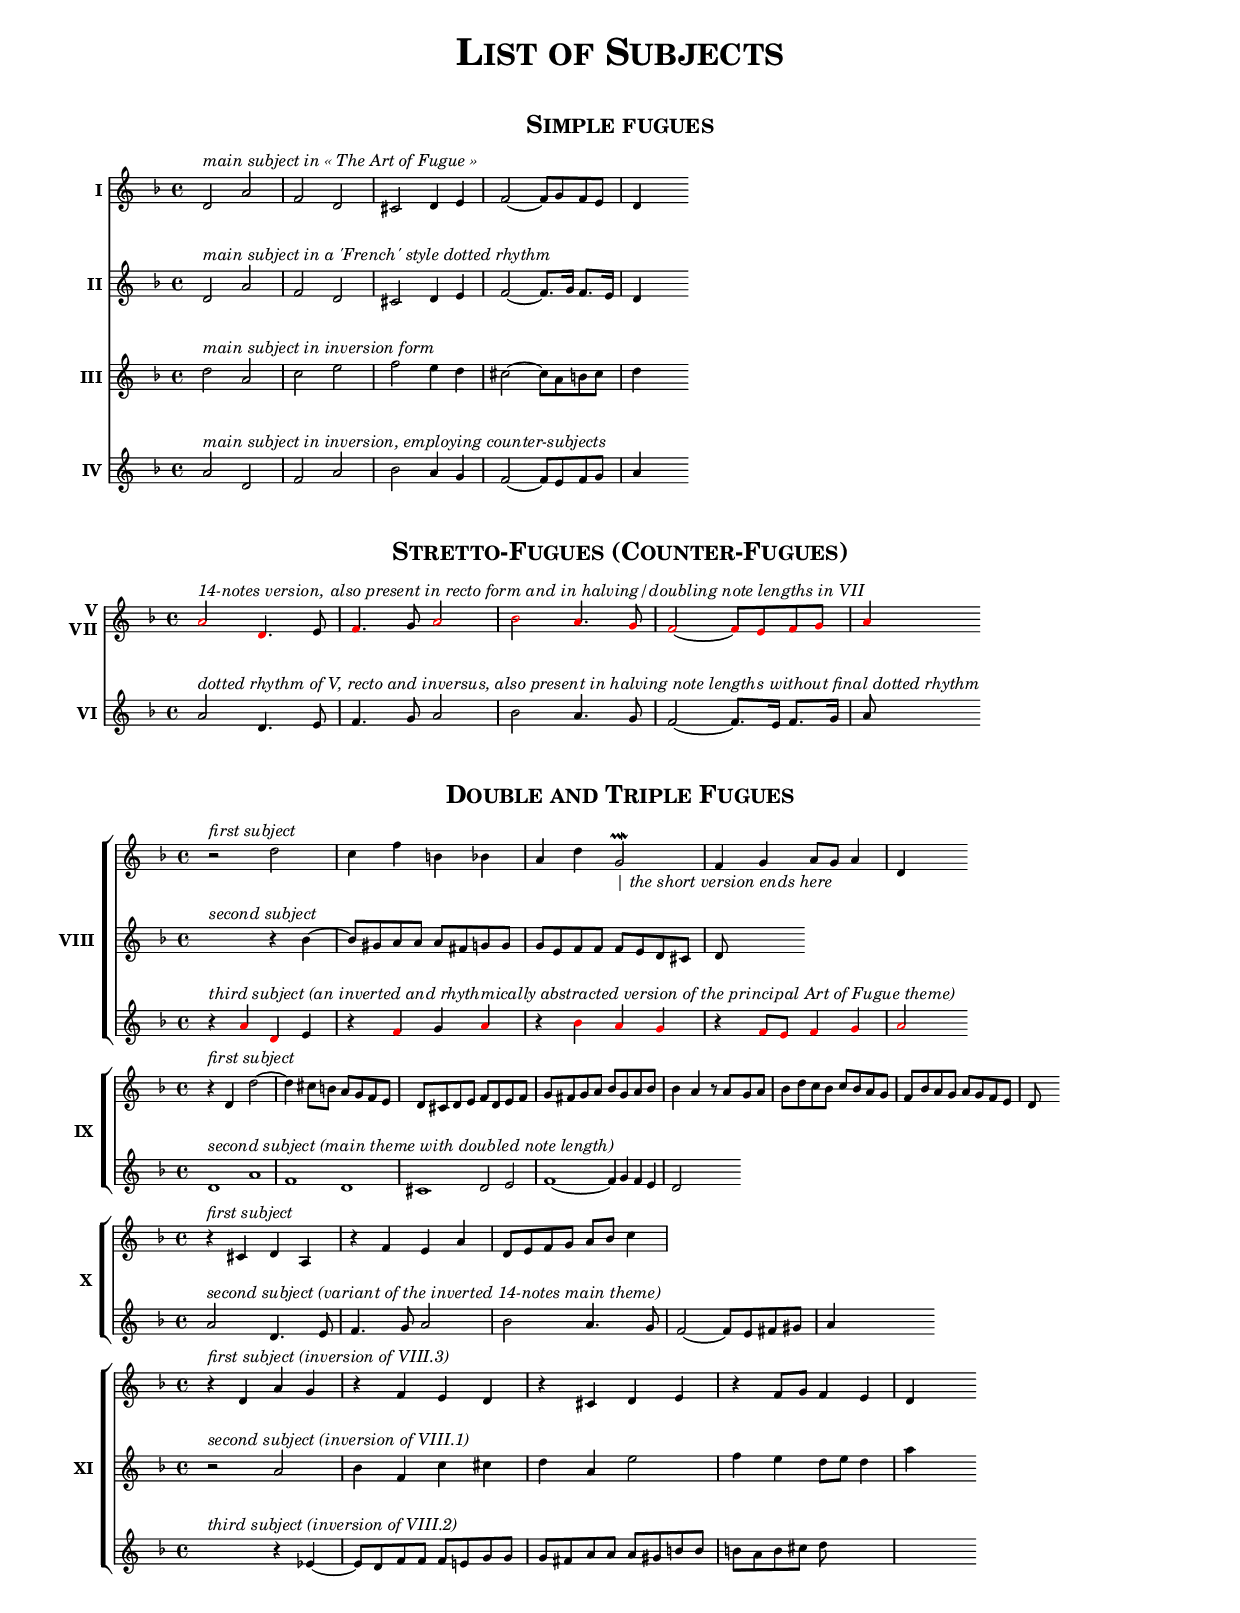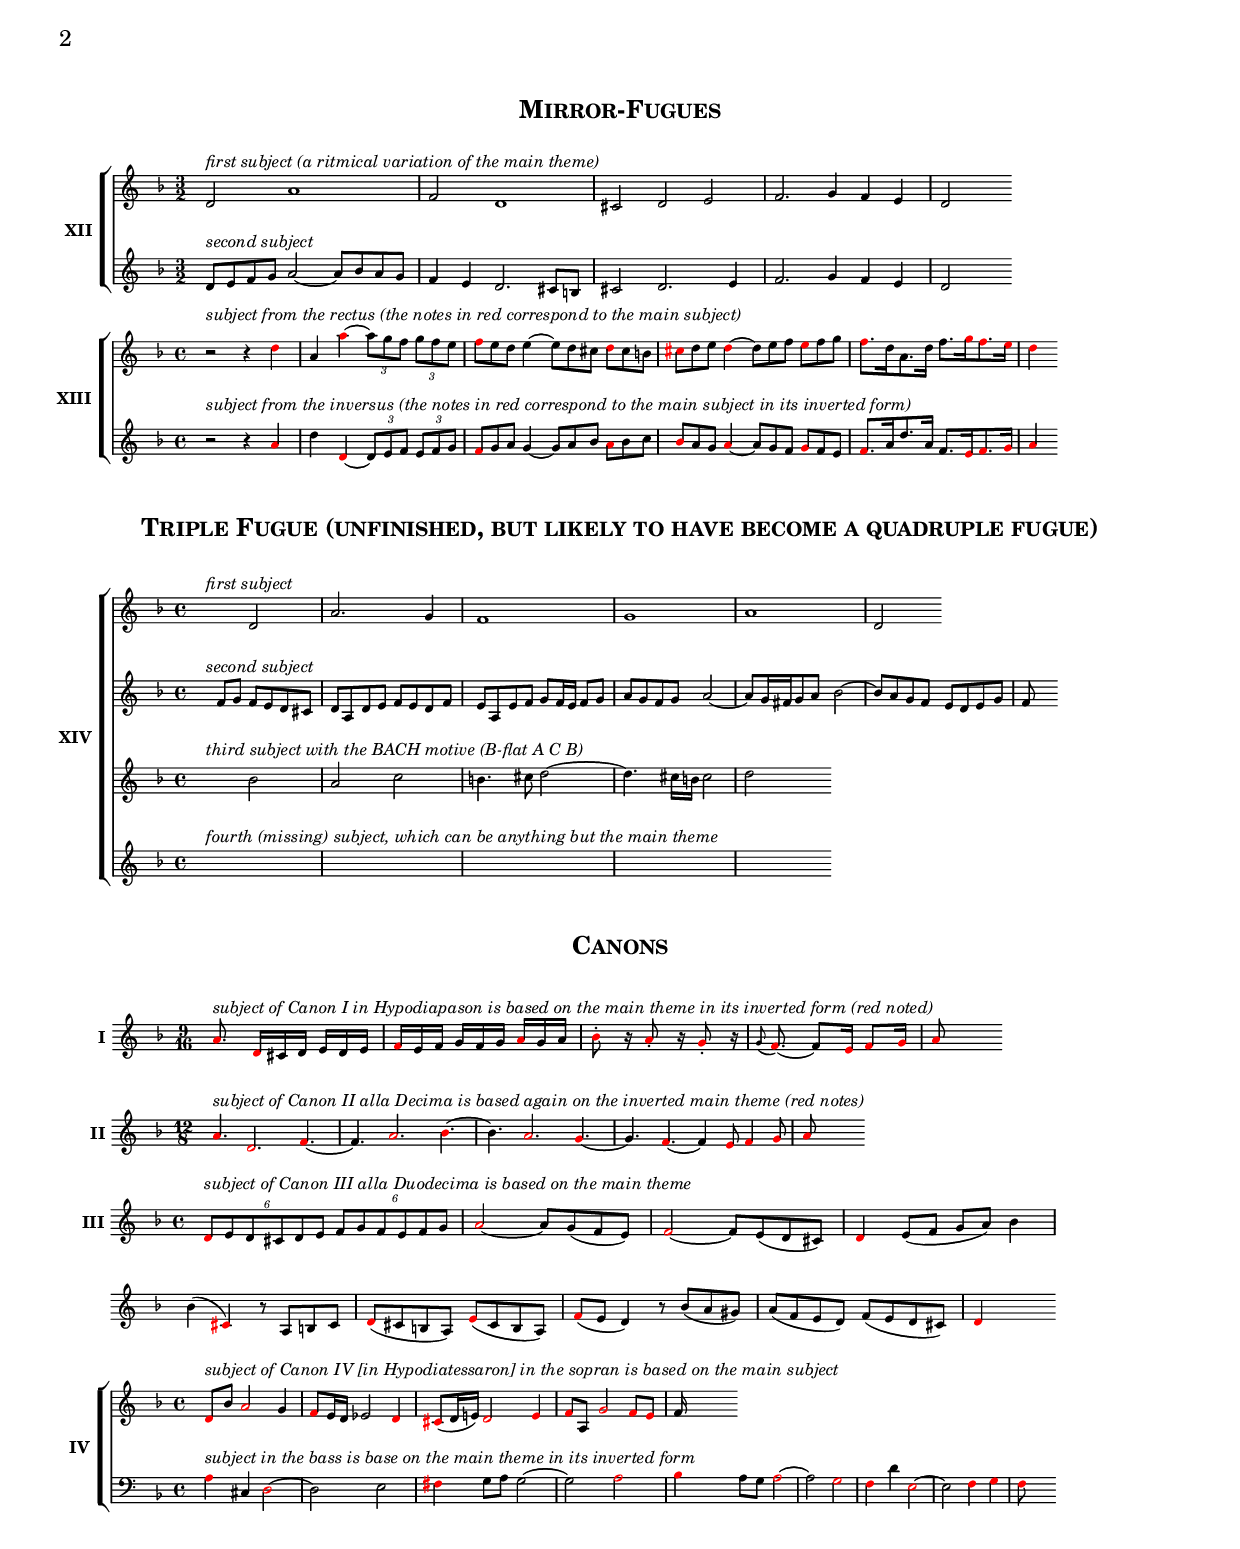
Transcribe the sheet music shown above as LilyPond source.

\include "./macros.ly"

commonSettings = {
  \time 4/4
  \key d \minor
  %\once\override Staff.TimeSignature.stencil = ##f
  \override Score.BarNumber.break-visibility = ##(#f #f #f)
  \override Staff.NoteHead.style = #'baroque
}

CommonSubjectI = {
  \commonSettings
  \label #'ListOfSubjects
  | d'2^\markup \abs-fontsize #8 \italic { "main subject in « The Art of Fugue »" }
    a'
  | f d | cis d4 e | f2~ f8 g f e | d4 s
}
CommonSubjectII = {
  \commonSettings
  | d'2^\markup \abs-fontsize #8 \italic { "main subject in a 'French' style dotted rhythm" }
    a'
  | f d | cis d4 e | f2~ f8. g16 f8. e16 | d4 s
}
CommonSubjectIII = {
  \commonSettings
  | d''2^\markup \abs-fontsize #8 \italic { "main subject in inversion form" }
    a
  | c e | f e4 d | cis2~ cis8 a b cis | d4 s
}
CommonSubjectIV = {
  \commonSettings
  | a'2^\markup \abs-fontsize #8 \italic { "main subject in inversion, employing counter-subjects" }
    d,
  | f a | bes a4 g | f2~ f8 e f g | a4 s
}
CommonSubjectV = {
  \commonSettings
  | \red a'2^\markup \abs-fontsize #8 \italic  {
      "14-notes version,"
      "also present in recto form and in halving/doubling note lengths in VII"
    }
    \once\override Stem.length = #6 \red d,4. e8
  | \red f4. g8 \red a2
  | \red bes \red a4. \red g8
  | \red \red f2~ \red f8 \red e \red f \red g
  | \red a4 s
}

CommonSubjectVI = {
  \commonSettings
  | a'2^\markup \abs-fontsize #8 \italic  {
      "dotted rhythm of V, recto and inversus, also present in halving note lengths"
      "without final dotted rhythm"
    }
    \once\override Stem.length = #5 d,4. e8
  | f4. g8 a2 | bes a4. g8 | f2~ f8. e16 f8. g16 | a8 s4.
}

SubjectVIIIFirst = \relative {
  \commonSettings
  | r2^\markup \abs-fontsize #8 \italic { "first subject" }
    d''
  | c4 f b, bes | a d g,2^\prallmordent_\markup \abs-fontsize #8 \italic { "| the short version ends here" }
  | f4 g a8 g a4 | d,4 s
}
SubjectVIIISecond = \relative {
  \commonSettings
  | s2^\markup \abs-fontsize #8 \italic { "second subject" }
    r4 bes'~
  | bes8 gis a a a fis g g | g e f f f e d cis | d s4.
}
SubjectVIIIThird = \relative {
  \commonSettings
  | r4^\markup \abs-fontsize #8 \italic {
      "third subject (an inverted and rhythmically abstracted version of the principal Art of Fugue theme)"
    }
    \red a' \red d, e | r \red f g \red a | r \red bes \red a \red g | r \red { f8 e f4 g | a2 } % s
}

SubjectIXFirst = {
  \commonSettings
  | r4^\markup \abs-fontsize #8 \italic {
      "first subject"
    }
    d' d'2~ | d4 cis8 b a g f e | d cis d e f d e f | g fis g a bes g a bes | bes4 a r8 a g a
  | bes d c bes c bes a g | f bes a g a g f e | d s
}
SubjectIXSecond = {
  \commonSettings
  | d'1*1/2^\markup \abs-fontsize #8 \italic {
      "second subject (main theme with doubled note length)"
    }
    a' | f d | cis d2*1/2 e | f1*1/2~ f4*1/2 g f e | d2*1/2 s1*1/2
}

SubjectXFirst = {
  \commonSettings
  | r4^\markup \abs-fontsize #8 \italic {
      "first subject"
    }
    cis' d a | r f' e a | d,8 e f g a bes c4 | % c8 bes a g fis d g4
}
SubjectXSecond = {
  \commonSettings
  | a'2^\markup \abs-fontsize #8 \italic {
      "second subject (variant of the inverted 14-notes main theme)"
    }
    d,4. e8 | f4. g8 a2 | bes a4. g8 | f2~ f8 e fis gis | a4 s2
}

SubjectXIFirst = {
  \commonSettings
  | r4^\markup \abs-fontsize #8 \italic {
      "first subject (inversion of VIII.3)"
    }
    d' a' g
  | r f e d | r cis d e | r f8 g f4 e | d4 s
}
SubjectXISecond = {
  \commonSettings
  | r2^\markup \abs-fontsize #8 \italic {
      "second subject (inversion of VIII.1)"
    }
    a'
  | bes4 f c' cis | d a e'2 | f4 e d8 e d4 | a'4 s
}
SubjectXIThird = {
  \commonSettings
  | s2^\markup \abs-fontsize #8 \italic {
      "third subject (inversion of VIII.2)"
    }
    r4 ees'~
  | ees8 d f f f e g g | g fis a a a gis b b | b a b cis d s4. | s2
}

SubjectXIIFirst = {
  \commonSettings
  | \time 3/2
    d'2^\markup \abs-fontsize #8 \italic {
      "first subject (a ritmical variation of the main theme)"
    }
    a'1
  | f2 d1 | cis2 d e | f2. g4 f e | d2 s4
}
SubjectXIISecond = {
  \commonSettings
  | \time 3/2
    d'8^\markup \abs-fontsize #8 \italic { "second subject" }
    e f g a2~ a8 bes a g | f4 e d2. cis8 b | cis2 d2. e4 | f2. g4 f e | d2 s4
}

SubjectXIIIFirst = {
  \commonSettings
  | r2^\markup \abs-fontsize #8 \italic {
      "subject from the rectus (the notes in red correspond to the main subject)"
    }
    r4 \red d'' | a \red a'~ \tuplet 3/2 { a8 g f } \tuplet 3/2 { g f e }
  | \omit TupletNumber \tuplet 3/2 { \red f e d } e4~ \tuplet 3/2 { e8 d cis } \tuplet 3/2 { \red d cis b }
  | \tuplet 3/2 { \red cis d e } \red d4~ \tuplet 3/2 { d8 e f } \tuplet 3/2 { \red e f g }
  | \red f8.[ d16 a8. d16] f8.[ \red g16 \red f8. \red e16] | \red d4
}
SubjectXIIISecond = {
  \commonSettings
  | r2^\markup \abs-fontsize #8 \italic {
      "subject from the inversus (the notes in red correspond to the main subject in its inverted form)"
    }
    r4 \red a' | d \red d,~ \tuplet 3/2 { d8 e f } \tuplet 3/2 { e f g }
  | \omit TupletNumber \tuplet 3/2 { \red f g a } g4~ \tuplet 3/2 { g8 a bes } \tuplet 3/2 { \red a bes c }
  | \tuplet 3/2 { \red bes a g } \red a4~ \tuplet 3/2 { a8 g f } \tuplet 3/2 { \red g f e }
  | \red f8.[ a16 d8. a16] f8.[ \red e16 \red f8. \red g16] | \red a4
}

SubjectXIVFirst = {
  \commonSettings
  | s2^\markup \abs-fontsize #8 \italic { "first subject" }
    d'
  | a'2. g4 | f1 | g | a | d,2 % s
}
SubjectXIVSecond = {
  \commonSettings
  | s4^\markup \abs-fontsize #8 \italic { "second subject" }
    f'8 g f e d cis
  | d a d e f e d f | e a, e' f g f16 e f8 g | a g f g a2~ | a8[ g16 fis g8 a] bes2~ | bes8 a g f e d e g
  | f s % s2.
}
SubjectXIVThird = {
  \commonSettings
  | s2^\markup \abs-fontsize #8 \italic {
      "third subject with the BACH motive (B-flat A C B)"
    }
    bes'
  | a c | b4. cis8 d2~ | d4. cis16 b  cis2 | d % s
}
SubjectXIVFourth = {
  \commonSettings
  | s1^\markup \abs-fontsize #8 \italic {
      "fourth (missing) subject, which can be anything but the main theme"
    }
  | s | s | s | s2
}

CanonI = {
  \commonSettings
  \time 9/16
  | \red a'8.^\markup \abs-fontsize #8 \italic {
      "subject of Canon I in Hypodiapason is based on the main theme in its inverted form (red noted)"
    }
    \red d,16 cis d e d e
  | \red f e f g f g \red a g a
  | \red bes8^. r16 \red a8_. r16 \red g8_. r16
  | \appoggiatura g8 \red f8.~ f8 \red e16 \red f8 \red g16
  | \red a8 s
}
CanonII = {
  \commonSettings
  \time 12/8
  | \red a'4.^\markup \abs-fontsize #8 \italic {
      "subject of Canon II alla Decima is based again on the inverted main theme (red notes)"
    }
    \red d,2. \red f4.~
  | f \red a2. \red bes4.~
  | bes \red a2. \red g4.~
  | g \red f~ f4 \red e8 \red f4 \red g8
  | \red a8 s4
}
CanonIII = {
  \commonSettings
  | \tuplet 6/4 {
      \red d'8[^\markup \abs-fontsize #8 \italic {
        "subject of Canon III alla Duodecima is based on the main theme"
      }
      e d cis d e]
    } \tuplet 6/4 { f[ g f e f g] }
  | \red a2~ a8 g( f e)
  | \red f2~ f8 e( d cis)
  | \red d4 e8( f g a) bes4
  | bes( \red  cis,) r8 a b cis
  | \red d( cis b a) \red e'( cis b a)
  | \red f'( e d4) r8 bes'( a gis)
  | a( f e d) f( e d cis)
  | \red d4 s
}
CanonIVSopran = {
  \commonSettings
  | \red d'8^\markup \abs-fontsize #8 \italic {
      "subject of Canon IV [in Hypodiatessaron] in the sopran is based on the main subject"
     }
     bes' \red a2 g4
  | \red f8 e16 d ees2 \red d4
  | \red cis8_( d16 e!) \red d2 \red e4
  | \red f8 a, \red g'2 \red f8 \red e
  | f16 s8.
}
CanonIVBass = {
  \commonSettings
  \clef bass
  | \red a4^\markup \abs-fontsize #8 \italic {
      "subject in the bass is base on the main theme in its inverted form"
    }
    cis, \red  d2~ \noBreak
  | d e \noBreak
  | \red fis4 g8 a g2~ \noBreak
  | g \red a \noBreak
  | \red bes4 a8 g \red a2~ \noBreak
  | a \red g \noBreak
  | \red f4 d' \red e,2~ \noBreak
  | e \red f4 \red g \noBreak
  | \red f8 s
}

\markup \fill-line {
  \center-column \abs-fontsize #18 \smallCaps \bold {
    \null
    "List of Subjects"
    \vspace #1
  }
}

\markup \fill-line {
  \center-column \abs-fontsize #12 \smallCaps \bold {
    \null
    "Simple fugues"
    \vspace #0.5
  }
}

\markup \line {
  \hspace #2
  \left-column {
    \score {
      <<
        \new Staff \with {
          instrumentName = \markup \abs-fontsize #8 \bold { "I " }
        } \relative \CommonSubjectI
        \new Staff \with {
          instrumentName = \markup \abs-fontsize #8 \bold { "II " }
        } \relative \CommonSubjectII
        \new Staff \with {
          instrumentName = \markup \abs-fontsize #8 \bold { "III " }
        } \relative \CommonSubjectIII
        \new Staff \with {
          instrumentName = \markup \abs-fontsize #8 \bold { "IV " }
        } \relative \CommonSubjectIV
      >>
      \layout {
        %\context {
        %  \Score
        %  proportionalNotationDuration = #(ly:make-moment 1)
        %}
        indent = #0
        line-width = #160
        #(layout-set-staff-size 12)
      }
    }
  }
}

\markup \fill-line {
  \center-column \abs-fontsize #12 \smallCaps \bold {
    \null\null
    "Stretto-Fugues (Counter-Fugues)"
    \vspace #0.5
  }
}

\markup \line {
  \hspace #1
  \left-column {
    \score {
      <<
        \new Staff \with {
          instrumentName = \markup \abs-fontsize #8 \bold {
            \right-column { "V " \raise #1.8 \line { "VII " } }
          }
        } \relative \CommonSubjectV
        % Contrapunctus VI
        \new Staff \with {
          instrumentName = \markup \abs-fontsize #8 \bold { "VI " }
        } \relative \CommonSubjectVI
      >>
      \layout {
        %\context {
        %  \Score
        %  proportionalNotationDuration = #(ly:make-moment 1)
        %}
        indent = #0
        line-width = #160
        #(layout-set-staff-size 12)
      }
    }
  }
}

\markup \fill-line {
  \center-column \abs-fontsize #12 \smallCaps \bold {
    \null\null
    "Double and Triple Fugues"
    \vspace #0.5
  }
}

% Contrapunctus VIII
\markup \line {
  \left-column {
    \score {
      <<
        \new ChoirStaff \with {
          instrumentName = \markup \abs-fontsize #8 \bold { "VIII " }
          \override StaffGrouper.staff-staff-spacing = #'(
                      (basic-distance . 0)
                      (padding . 2))
          }
        <<
        \new Staff {
          \new Voice = "subjectviii1" \relative \SubjectVIIIFirst
        }
        \new Staff {
          \new Voice = "subjectviii2" \relative \SubjectVIIISecond
        }
        \new Staff {
          \new Voice = "subjectviii3" \relative \SubjectVIIIThird
        }
        >>
      >>
      \layout {
        %\context {
        %  \Score
        %  proportionalNotationDuration = #(ly:make-moment 1)
        %}
        indent = #0
        line-width = #160
        #(layout-set-staff-size 12)
      }
    }
  }
}

% Contrapunctus IX
\markup \line {
  \hspace #1.4
  \left-column {
    \score {
      <<
        \new ChoirStaff \with {
          instrumentName = \markup \abs-fontsize #8 \bold { "IX " }
          \override StaffGrouper.staff-staff-spacing = #'(
                      (basic-distance . 0)
                      (padding . 2))
          }
        <<
        \new Staff {
          \new Voice = "subjectix1" \relative \SubjectIXFirst
        }
        \new Staff {
          \new Voice = "subjectix2" \relative \SubjectIXSecond
        }
        >>
      >>
      \layout {
        %\context {
        %  \Score
        %  proportionalNotationDuration = #(ly:make-moment 1)
        %}
        indent = #0
        line-width = #160
        #(layout-set-staff-size 12)
      }
    }
  }
}

% Contrapunctus X
\markup \line {
  \hspace #2.0
  \left-column {
    \score {
      <<
        \new ChoirStaff \with {
          instrumentName = \markup \abs-fontsize #8 \bold { "X " }
          \override StaffGrouper.staff-staff-spacing = #'(
                      (basic-distance . 0)
                      (padding . 2))
          }
        <<
        \new Staff {
          \new Voice = "subjectix1" \relative \SubjectXFirst
        }
        \new Staff {
          \new Voice = "subjectix2" \relative \SubjectXSecond
        }
        >>
      >>
      \layout {
        %\context {
        %  \Score
        %  proportionalNotationDuration = #(ly:make-moment 1)
        %}
        indent = #0
        line-width = #160
        #(layout-set-staff-size 12)
      }
    }
  }
}

% Contrapunctus XI
\markup \line {
  \hspace #1.4
  \left-column {
    \score {
      <<
        \new ChoirStaff \with {
          instrumentName = \markup \abs-fontsize #8 \bold { "XI " }
          \override StaffGrouper.staff-staff-spacing = #'(
                      (basic-distance . 0)
                      (padding . 2))
          }
        <<
        \new Staff {
          \new Voice = "subjectxi1" \relative \SubjectXIFirst
        }
        \new Staff {
          \new Voice = "subjectxi2" \relative \SubjectXISecond
        }
        \new Staff {
          \new Voice = "subjectxi3" \relative \SubjectXIThird
        }
        >>
      >>
      \layout {
        %\context {
        %  \Score
        %  proportionalNotationDuration = #(ly:make-moment 1)
        %}
        indent = #0
        line-width = #160
        #(layout-set-staff-size 12)
      }
    }
  }
}

\pageBreak

\markup \fill-line {
  \center-column \abs-fontsize #12 \smallCaps \bold {
    \null\null
    "Mirror-Fugues"
    \vspace #1
  }
}

% Contrapunctus XII
\markup \line {
  \hspace #0.6
  \left-column {
    \score {
      <<
        \new ChoirStaff \with {
          instrumentName = \markup \abs-fontsize #8 \bold { "XII " }
          \override StaffGrouper.staff-staff-spacing = #'(
                      (basic-distance . 0)
                      (padding . 2))
          }
        <<
        \new Staff {
          \new Voice = "subjectxii1" \relative \SubjectXIIFirst
        }
        \new Staff {
          \new Voice = "subjectxii2" \relative \SubjectXIISecond
        }
        >>
      >>
      \layout {
        %\context {
        %  \Score
        %  proportionalNotationDuration = #(ly:make-moment 1)
        %}
        indent = #0
        line-width = #160
        #(layout-set-staff-size 12)
      }
    }
  }
}

% Contrapunctus XIII
\markup \line {
  \hspace #-0.2
  \left-column {
    \score {
      <<
        \new ChoirStaff \with {
          instrumentName = \markup \abs-fontsize #8 \bold { "XIII " }
          \override StaffGrouper.staff-staff-spacing = #'(
                      (basic-distance . 0)
                      (padding . 2))
          }
        <<
        \new Staff {
          \new Voice = "subjectxiii1" \relative \SubjectXIIIFirst
        }
        \new Staff {
          \new Voice = "subjectxiii2" \relative \SubjectXIIISecond
        }
        >>
      >>
      \layout {
        %\context {
        %  \Score
        %  proportionalNotationDuration = #(ly:make-moment 1)
        %}
        indent = #0
        line-width = #160
        #(layout-set-staff-size 12)
      }
    }
  }
}

\markup \fill-line {
  \center-column \abs-fontsize #12 \smallCaps \bold {
    \null\null
    "Triple Fugue (unfinished, but likely to have become a quadruple fugue)"
    \vspace #1
  }
}

% Contrapunctus XIV
\markup \line {
  \hspace #0
  \left-column {
    \score {
      <<
        \new ChoirStaff \with {
          instrumentName = \markup \abs-fontsize #8 \bold { "XIV " }
          \override StaffGrouper.staff-staff-spacing = #'(
                      (basic-distance . 0)
                      (padding . 2))
          }
        <<
        \new Staff {
          \new Voice = "subjectxiv1" \relative \SubjectXIVFirst
        }
        \new Staff {
          \new Voice = "subjectxiv2" \relative \SubjectXIVSecond
        }
        \new Staff {
          \new Voice = "subjectxiv3" \relative \SubjectXIVThird
        }
        \new Staff {
          \new Voice = "subjectxiv4" \relative \SubjectXIVFourth
        }
        >>
      >>
      \layout {
        %\context {
        %  \Score
        %  proportionalNotationDuration = #(ly:make-moment 1)
        %}
        indent = #0
        line-width = #160
        #(layout-set-staff-size 12)
      }
    }
  }
  \vspace #3
}

\markup \fill-line {
  \center-column \abs-fontsize #12 \smallCaps \bold {
    \null\null
    "Canons"
    \vspace #0.5
  }
}

\markup \line {
  \hspace #3.8
  \left-column {
    \score {
      <<
        \new Staff \with {
          instrumentName = \markup \abs-fontsize #8 \bold { "I " }
        } \relative \CanonI
      >>
      \layout {
        indent = #0
        line-width = #160
        #(layout-set-staff-size 12)
      }
    }
  }
  \vspace #2
}

\markup \line {
  \hspace #3
  \left-column {
    \score {
      <<
        \new Staff \with {
          instrumentName = \markup \abs-fontsize #8 \bold { "II " }
        } \relative \CanonII
      >>
      \layout {
        indent = #0
        line-width = #160
        #(layout-set-staff-size 12)
      }
    }
  }
  \vspace #2
}

\markup \line {
  \hspace #2.2
  \left-column {
    \score {
      <<
        \new Staff \with {
          instrumentName = \markup \abs-fontsize #8 \bold { "III " }
        } \relative \CanonIII
      >>
      \layout {
        indent = #0
        line-width = #160
        #(layout-set-staff-size 12)
      }
    }
  }
  \vspace #2
}

\markup \line {
  \hspace #1
  \left-column {
    \vspace #0.5
    \score {
      <<
        \new ChoirStaff \with {
          instrumentName = \markup \abs-fontsize #8 \bold { "IV " }
          \override StaffGrouper.staff-staff-spacing = #'(
                      (basic-distance . 0)
                      (padding . 2))
          }
        <<
        \new Staff {
          \new Voice = "canonivsopran" \relative \CanonIVSopran
        }
        \new Staff {
          \new Voice = "canonivbass" \relative \CanonIVBass
        }
        >>
      >>
      \layout {
        indent = #0
        line-width = #160
        #(layout-set-staff-size 12)
      }
    }
  }
}
